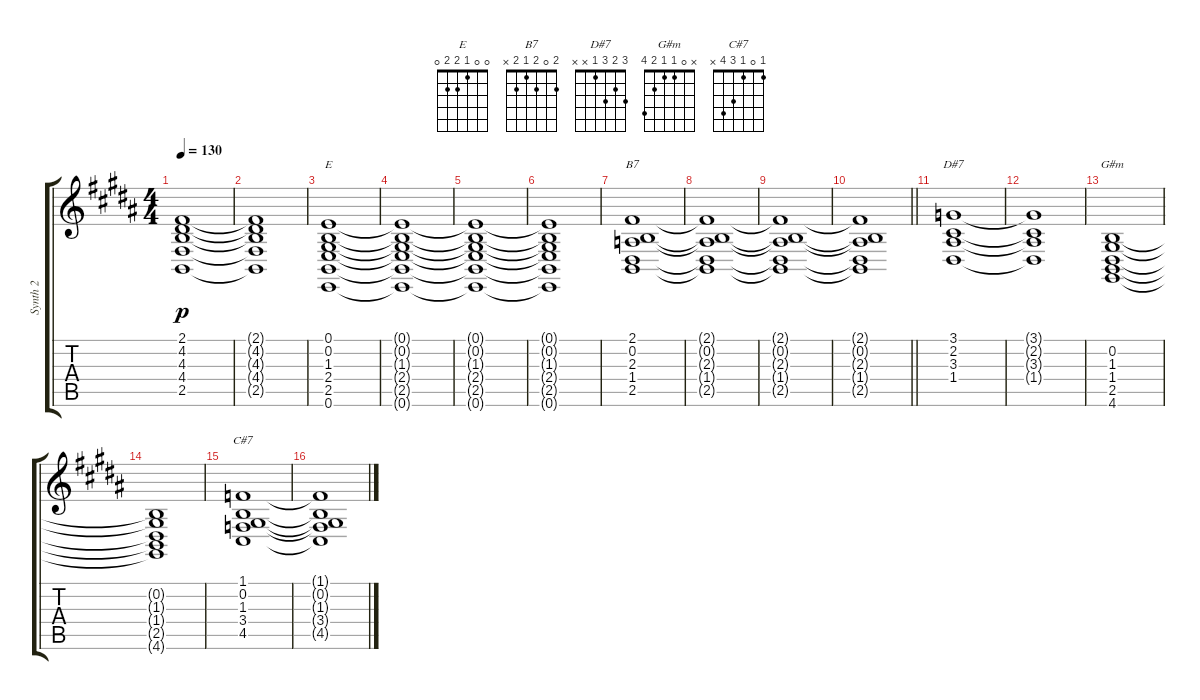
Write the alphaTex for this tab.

\track ("Synth 2" "Synth 2") {instrument drawbarorgan}
\staff {score tabs}
\tuning (E4 B3 G3 D3 A2 E2) {hide}
\chord ("E" 0 0 1 2 2 0)
\chord ("B7" 2 0 2 1 2 x)
\chord ("D#7" 3 2 3 1 x x)
\chord ("G#m" x 0 1 1 2 4)
\chord ("C#7" 1 0 1 3 4 x)
\ts (4 4)
\tempo 130
\clef g2
\ks b
(2.1{t} 4.2{t} 4.3{t} 4.4{t} 2.5{t}).1{dy p} |
(2.1{t} 4.2{t} 4.3{t} 4.4{t} 2.5{t}).1 |
(0.1 0.2 1.3 2.4 2.5 0.6).1{ch "E"} |
(0.1{t} 0.2{t} 1.3{t} 2.4{t} 2.5{t} 0.6{t}).1 |
(0.1{t} 0.2{t} 1.3{t} 2.4{t} 2.5{t} 0.6{t}).1 |
(0.1{t} 0.2{t} 1.3{t} 2.4{t} 2.5{t} 0.6{t}).1 |
(2.1 0.2 2.3 1.4 2.5).1{ch "B7"} |
(2.1{t} 0.2{t} 2.3{t} 1.4{t} 2.5{t}).1 |
(2.1{t} 0.2{t} 2.3{t} 1.4{t} 2.5{t}).1 |
\barLineRight lightlight
(2.1{t} 0.2{t} 2.3{t} 1.4{t} 2.5{t}).1 |
(3.1 2.2 3.3 1.4).1{ch "D#7"} |
(3.1{t} 2.2{t} 3.3{t} 1.4{t}).1 |
(0.2 1.3 1.4 2.5 4.6).1{ch "G#m"} |
(0.2{t} 1.3{t} 1.4{t} 2.5{t} 4.6{t}).1 |
(1.1 0.2 1.3 3.4 4.5).1{ch "C#7"} |
(1.1{t} 0.2{t} 1.3{t} 3.4{t} 4.5{t}).1
